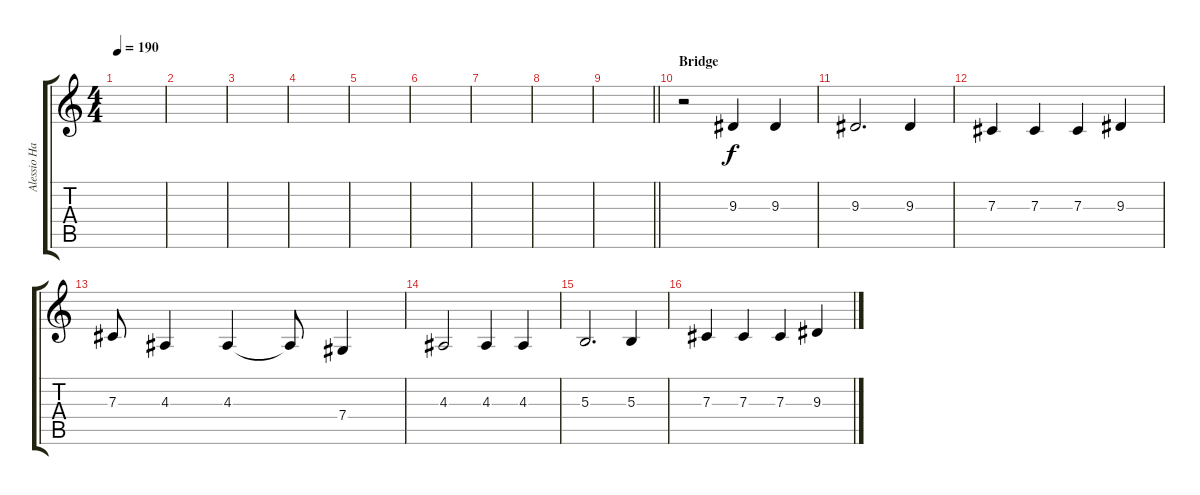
\track ("Alessio Harmonies" "Alessio Ha") {instrument lead1square}
\staff {score tabs}
\tuning (Eb4 Bb3 Gb3 Db3 Ab2 Eb2) {hide}
\ts (4 4)
\tempo 190
\clef g2
\ks c
|
|
|
|
|
|
|
|
\barLineRight lightlight
|
\section ("" "Bridge")
r.2 9.3.4 9.3.4 |
9.3.2{d} 9.3.4 |
7.3.4 7.3.4 7.3.4 9.3.4 |
7.3.8 4.3.4 4.3.4 4.3{t}.8 7.4.4 |
4.3.2 4.3.4 4.3.4 |
5.3.2{d} 5.3.4 |
7.3.4 7.3.4 7.3.4 9.3.4
